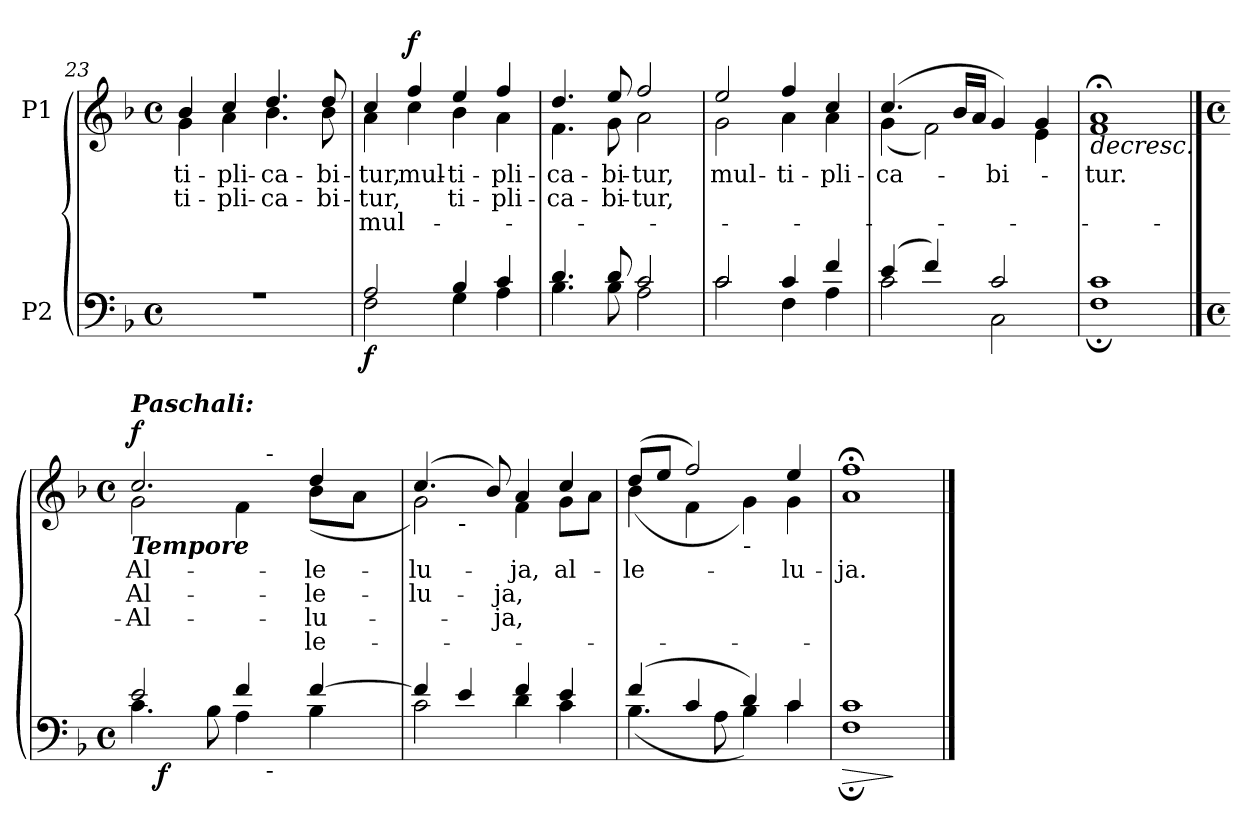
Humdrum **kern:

**kern	**dynam	**kern	**text	**text	**text	**text	**dynam
*part2	*part2	*part1	*part1	*part1	*part1	*part1	*part1
*staff2	*staff2	*staff1	*staff1	*staff1	*staff1	*staff1	*staff1
*I"P2	*	*I"P1	*	*	*	*	*
*clefF4	*	*clefG2	*	*	*	*	*
*k[b-]	*	*k[b-]	*	*	*	*	*
*F:	*	*F:	*	*	*	*	*
*M4/4	*	*M4/4	*	*	*	*	*
*met(c)	*	*met(c)	*	*	*	*	*
=23	=23	=23	=23	=23	=23	=23	=23
*^	*	*	*	*	*	*	*
!	!	!	!	!LO:LY:a:color=#000000	!LO:LY:b:color=#000000	!	!	!
*	*	*	*^	*	*	*	*	*
1r	1ryy	.	4b-i/	4gi\	-ti-	-ti-	.	.	.
!	!	!	!	!	!LO:LY:a:color=#000000	!LO:LY:b:color=#000000	!	!	!
.	.	.	4cci/	4ai\	-pli-	-pli-	.	.	.
!	!	!	!	!	!LO:LY:a:color=#000000	!LO:LY:b:color=#000000	!	!	!
.	.	.	4.ddi/	4.b-i\	-ca-	-ca-	.	.	.
!	!	!	!	!	!LO:LY:a:color=#000000	!LO:LY:b:color=#000000	!	!	!
.	.	.	8ddi/	8b-i\	-bi-	-bi-	.	.	.
=24	=24	=24	=24	=24	=24	=24	=24	=24	=24
!	!	!	!	!	!LO:LY:a:color=#000000	!LO:LY:b:color=#000000	!LO:LY:b:color=#000000	!	!
2Ai/	2Fi\	f	4cci/	4ai\	-tur,	-tur,	mul-	.	.
!	!	!	!	!	!LO:LY:b:color=#000000	!	!	!	!
.	.	.	4ffi/	4cci\	mul-	.	.	.	f
!	!	!	!	!	!LO:LY:b:color=#000000	!LO:LY:b:color=#000000	!	!	!
4B-i/	4Gi\	.	4eei/	4b-i\	-ti-	-ti-	.	.	.
!	!	!	!	!	!LO:LY:b:color=#000000	!LO:LY:b:color=#000000	!	!	!
4ci/	4Ai\	.	4ffi/	4ai\	-pli-	-pli-	.	.	.
=25	=25	=25	=25	=25	=25	=25	=25	=25	=25
!	!	!	!	!	!LO:LY:b:color=#000000	!LO:LY:b:color=#000000	!	!	!
4.di/	4.B-i\	.	4.ddi/	4.fi\	-ca-	-ca-	.	.	.
!	!	!	!	!	!LO:LY:b:color=#000000	!LO:LY:b:color=#000000	!	!	!
8di/	8B-i\	.	8eei/	8gi\	-bi-	-bi-	.	.	.
!	!	!	!	!	!LO:LY:b:color=#000000	!LO:LY:b:color=#000000	!	!	!
2ci/	2Ai\	.	2ffi/	2ai\	-tur,	-tur,	.	.	.
=26	=26	=26	=26	=26	=26	=26	=26	=26	=26
!	!	!	!	!	!LO:LY:b:color=#000000	!	!	!	!
2ci/	2ci\	.	2eei/	2gi\	mul-	.	.	.	.
!	!	!	!	!	!LO:LY:b:color=#000000	!	!	!	!
4ci/	4Fi\	.	4ffi/	4ai\	-ti-	.	.	.	.
!	!	!	!	!	!LO:LY:b:color=#000000	!	!	!	!
4fi/	4Ai\	.	4cci/	4ai\	-pli-	.	.	.	.
=27	=27	=27	=27	=27	=27	=27	=27	=27	=27
!	!	!	!	!	!LO:LY:b:color=#000000	!	!	!	!
(4ei/	2ci\	.	(4.cci/	(4gi\	-ca-	.	.	.	.
4fi/)	.	.	.	2fi\)	.	.	.	.	.
.	.	.	16b-i/LL	.	.	.	.	.	.
.	.	.	16ai/JJ	.	.	.	.	.	.
!	!	!	!	!	!LO:LY:b:color=#000000	!	!	!	!
2ci/	2Ci\	.	4gi/)	.	-bi-	.	.	.	.
.	.	.	4gi/	4ei\	.	.	.	.	.
=28	=28	=28	=28	=28	=28	=28	=28	=28	=28
!	!	!	!	!	!LO:LY:b:color=#000000	!	!	!	!LO:HP:b
1ci	1F;i	.	1a;i	1fi	-tur.	.	.	.	>
*v	*v	*	*	*	*	*	*	*	*
*	*	*v	*v	*	*	*	*	*
!!LO:LB:g=z
==29	==29	==29	==29	==29	==29	==29	==29
*M4/4	*	*M4/4	*	*	*	*	*
*met(c)	*	*met(c)	*	*	*	*	*
*^	*	*	*	*	*	*	*
*	*	*	*^	*	*	*	*	*
!	!	!	!LO:TX:b:Bi:t=Tempore	!	!	!	!	!	!
!	!	!	!LO:TX:Bi:t=Paschali&colon;	!	!	!	!	!	!
!	!	!	!	!	!LO:LY:a:color=#000000	!LO:LY:b:color=#000000	!LO:LY:b:color=#000000	!	!
*^	*^	*	*	*^	*	*	*	*	*
2ei/	4.ci\	16ryy	2ryy	.	2.cci/	2gi\	2ryy	Al-	Al-	Al-	.	f
.	.	128..ryy	.	.	.	.	.	.	.	.	.	.
.	.	2ryy	.	f	.	.	.	.	.	.	.	.
.	8B-i\	.	.	.	.	.	.	.	.	.	.	.
4fi/	4Ai\)	.	32ryy	.	.	4fi\	32ryy	.	.	.	.	.
.	.	.	64ryy	.	.	.	64ryy	.	.	.	.	.
.	.	.	128ryy	.	.	.	128ryy	.	.	.	.	.
.	.	.	256ryy	.	.	.	256ryy	.	.	.	.	.
.	.	.	1024ryy	.	.	.	1024ryy	.	.	.	.	.
!	!	!	!	!	!	!	!LO:TX:a:t=-	!	!	!	!	!
!	!	!	!LO:TX:b:t=-	!	!	!	!	!	!	!	!	!
.	.	.	4ryy	.	.	.	4ryy	.	.	.	.	.
.	.	4ryy	.	.	.	.	.	.	.	.	.	.
!	!	!	!	!	!	!	!	!LO:LY:a:color=#000000	!LO:LY:b:color=#000000	!LO:LY:b:color=#000000	!LO:LY:b:color=#000000	!
([4fi/	4B-i\	.	.	.	4ddi/	(8b-i\L	.	-le-	-le-	-lu-	-le-	.
.	.	.	8ryy	.	.	.	8ryy	.	.	.	.	.
.	.	8ryy	.	.	.	.	.	.	.	.	.	.
.	.	.	.	.	.	8ai\J	.	.	.	.	.	.
.	.	.	16ryy	.	.	.	16ryy	.	.	.	.	.
.	.	32ryy	.	.	.	.	.	.	.	.	.	.
.	.	64ryy	.	.	.	.	.	.	.	.	.	.
.	.	.	512.ryy	.	.	.	512.ryy	.	.	.	.	.
.	.	512ryy	.	.	.	.	.	.	.	.	.	.
*	*v	*v	*v	*	*	*	*	*	*	*	*	*
=30	=30	=30	=30	=30	=30	=30	=30	=30	=30	=30
*^	*^	*	*	*	*	*	*	*	*	*
!	!	!	!	!	!	!	!	!LO:LY:a:color=#000000	!LO:LY:b:color=#000000	!	!	!
*	*v	*v	*v	*	*	*	*	*	*	*	*	*
4fi/]	2ci\	.	(4.cci/	2gi\)	4ryy	-lu-	-lu-	.	.	.
!	!	!	!	!	!LO:TX:b:t=-	!	!	!	!	!
(4ei/	.	.	.	.	2.ryy	.	.	.	.	.
.	.	.	8b-i/)	.	.	.	.	.	.	.
!	!	!	!	!	!	!LO:LY:a:color=#000000	!LO:LY:b:color=#000000	!LO:LY:b:color=#000000	!	!
4fi/	4di\	.	4ai/	4fi\	.	-ja,	-ja,	-ja,	.	.
!	!	!	!	!	!	!LO:LY:b:color=#000000	!	!	!	!
4ei/	4ci\	.	4cci/	8gi\L	.	al-	.	.	.	.
.	.	.	.	8ai\J	.	.	.	.	.	.
*	*	*	*v	*v	*v	*	*	*	*	*
=31	=31	=31	=31	=31	=31	=31	=31	=31
*	*	*	*^	*	*	*	*	*
*	*	*	*	*^	*	*	*	*	*
!	!	!	!	!	!	!LO:LY:b:color=#000000	!	!	!	!
*	*	*	*	*v	*v	*	*	*	*	*
(4fi/	(4.B-i\	.	(8ddi/L	(4b-i\	-le-	.	.	.	.
.	.	.	8eei/J	.	.	.	.	.	.
4ci/	.	.	2ffi/)	4fi\	.	.	.	.	.
.	8Ai\	.	.	.	.	.	.	.	.
!	!	!	!	!LO:TX:b:t=-	!	!	!	!	!
4di/)	4B-i\)	.	.	4gi\)	.	.	.	.	.
!	!	!	!	!	!LO:LY:b:color=#000000	!	!	!	!
4ci/	4ci\	.	4eei/	4gi\	-lu-	.	.	.	.
=32	=32	=32	=32	=32	=32	=32	=32	=32	=32
!	!	!LO:HP:b	!	!	!	!	!	!	!
!	!	!	!	!	!LO:LY:b:color=#000000	!	!	!	!
1ci	1F;i	>	1ff;i	1ai	-ja.	.	.	.	.
*v	*v	*	*	*	*	*	*	*	*
*	*	*v	*v	*	*	*	*	*
.	]	.	.	.	.	.	]
==	==	==	==	==	==	==	==
*-	*-	*-	*-	*-	*-	*-	*-
